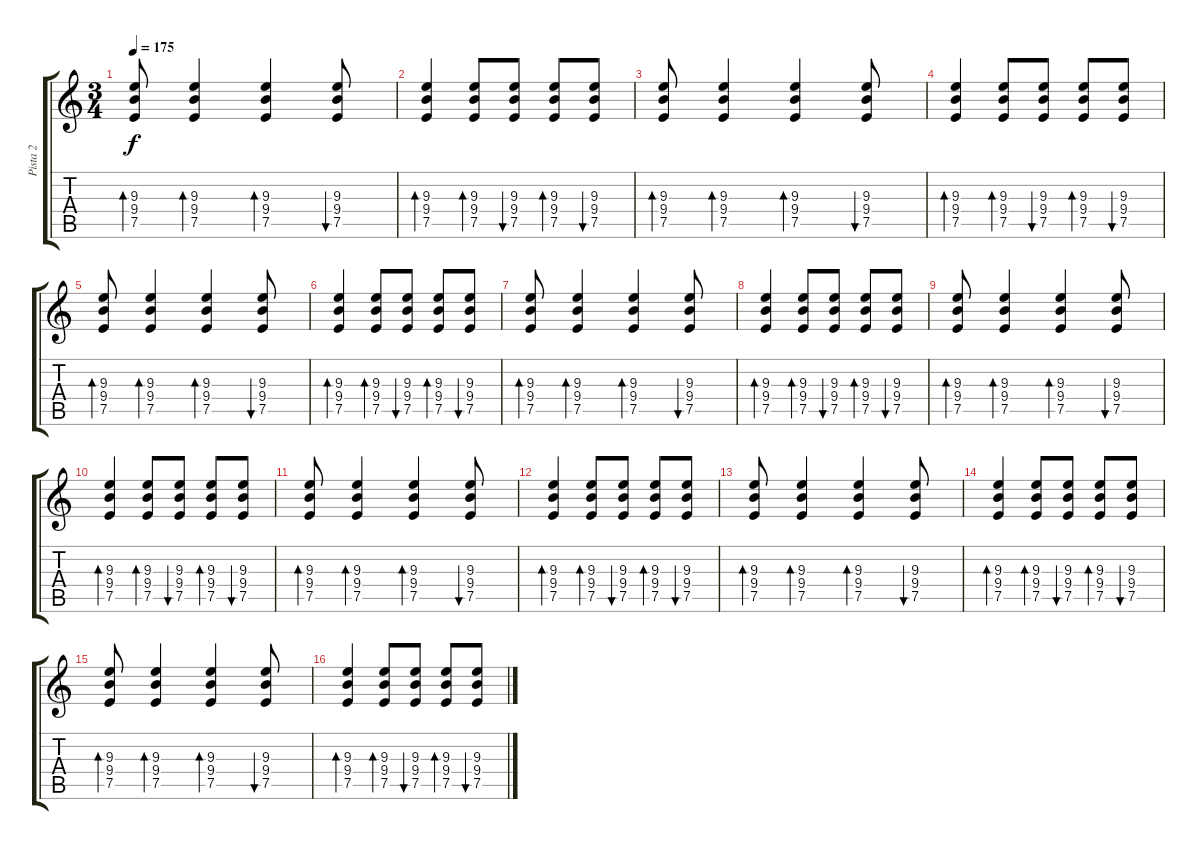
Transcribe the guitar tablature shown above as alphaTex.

\track ("Pista 2" "Pista 2") {instrument acousticguitarnylon}
\staff {score tabs}
\tuning (E4 B3 G3 D3 A2 E2) {hide}
\ts (3 4)
\tempo 175
\clef g2
\ks c
(9.3 9.4 7.5).8{bd 60 dy f} (9.3 9.4 7.5).4{bd 60} (9.3 9.4 7.5).4{bd 60} (9.3 9.4 7.5).8{bu 60} |
(9.3 9.4 7.5).4{bd 60} (9.3 9.4 7.5).8{bd 60} (9.3 9.4 7.5).8{bu 60} (9.3 9.4 7.5).8{bd 60} (9.3 9.4 7.5).8{bu 60} |
(9.3 9.4 7.5).8{bd 60} (9.3 9.4 7.5).4{bd 60} (9.3 9.4 7.5).4{bd 60} (9.3 9.4 7.5).8{bu 60} |
(9.3 9.4 7.5).4{bd 60} (9.3 9.4 7.5).8{bd 60} (9.3 9.4 7.5).8{bu 60} (9.3 9.4 7.5).8{bd 60} (9.3 9.4 7.5).8{bu 60} |
(9.3 9.4 7.5).8{bd 60} (9.3 9.4 7.5).4{bd 60} (9.3 9.4 7.5).4{bd 60} (9.3 9.4 7.5).8{bu 60} |
(9.3 9.4 7.5).4{bd 60} (9.3 9.4 7.5).8{bd 60} (9.3 9.4 7.5).8{bu 60} (9.3 9.4 7.5).8{bd 60} (9.3 9.4 7.5).8{bu 60} |
(9.3 9.4 7.5).8{bd 60} (9.3 9.4 7.5).4{bd 60} (9.3 9.4 7.5).4{bd 60} (9.3 9.4 7.5).8{bu 60} |
(9.3 9.4 7.5).4{bd 60} (9.3 9.4 7.5).8{bd 60} (9.3 9.4 7.5).8{bu 60} (9.3 9.4 7.5).8{bd 60} (9.3 9.4 7.5).8{bu 60} |
(9.3 9.4 7.5).8{bd 60} (9.3 9.4 7.5).4{bd 60} (9.3 9.4 7.5).4{bd 60} (9.3 9.4 7.5).8{bu 60} |
(9.3 9.4 7.5).4{bd 60} (9.3 9.4 7.5).8{bd 60} (9.3 9.4 7.5).8{bu 60} (9.3 9.4 7.5).8{bd 60} (9.3 9.4 7.5).8{bu 60} |
(9.3 9.4 7.5).8{bd 60} (9.3 9.4 7.5).4{bd 60} (9.3 9.4 7.5).4{bd 60} (9.3 9.4 7.5).8{bu 60} |
(9.3 9.4 7.5).4{bd 60} (9.3 9.4 7.5).8{bd 60} (9.3 9.4 7.5).8{bu 60} (9.3 9.4 7.5).8{bd 60} (9.3 9.4 7.5).8{bu 60} |
(9.3 9.4 7.5).8{bd 60} (9.3 9.4 7.5).4{bd 60} (9.3 9.4 7.5).4{bd 60} (9.3 9.4 7.5).8{bu 60} |
(9.3 9.4 7.5).4{bd 60} (9.3 9.4 7.5).8{bd 60} (9.3 9.4 7.5).8{bu 60} (9.3 9.4 7.5).8{bd 60} (9.3 9.4 7.5).8{bu 60} |
(9.3 9.4 7.5).8{bd 60} (9.3 9.4 7.5).4{bd 60} (9.3 9.4 7.5).4{bd 60} (9.3 9.4 7.5).8{bu 60} |
(9.3 9.4 7.5).4{bd 60} (9.3 9.4 7.5).8{bd 60} (9.3 9.4 7.5).8{bu 60} (9.3 9.4 7.5).8{bd 60} (9.3 9.4 7.5).8{bu 60}
